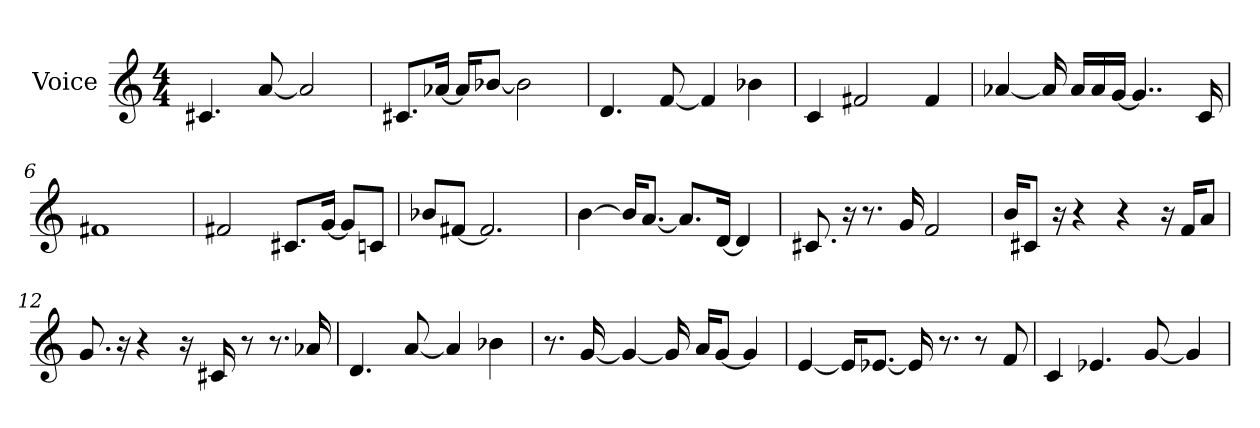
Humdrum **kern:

**kern
*part1
*staff1
*I"Voice
*I'Voice
*clefG2
*M4/4
=1
4.c#X/
[<8a/
2a/]
=2
8.c#X/L
[<16a-X/Jk
16a-/KL]
[>8b-X/J
2b-\]
=3
4.d/
[<8f/
4f/]
4b-X\
=4
4c/
2f#X/
4f#/
=5
[<4a-X/
16a-/]
16a-/LL
16a-/
[<16g/JJ
4..g/]
16c/
=6
1f#X
=7
2f#X/
8.c#X/L
[<16g/Jk
8g/L]
8cn/J
!!LO:LB:g=z
=8
8b-X/L
[<8f#X/J
2.f#/]
=9
[>4b\
16b/KL]
[<8.a/J
8.a/L]
[<16d/Jk
4d/]
=10
8.c#X/
16ra
8.r
16g/
2f/
=11
16b/KL
8c#X/J
16ra
4r
4r
16ra
16f/KL
8a/J
=12
8.g/
16ra
4r
16ra
16c#X/
8r
8.r
16a-X/
=13
4.d/
[<8a/
4a/]
4b-X\
!!LO:LB:g=z
=14
8.r
[<16g/
4g/_<
16g/]
16a/KL
[<8g/J
4g/]
=15
[<4e/
16e/KL]
[<8.e-X/J
16e-/]
8.r
8r
8f/
=16
4c/
4.e-X/
[<8g/
4g/]
=
*-
